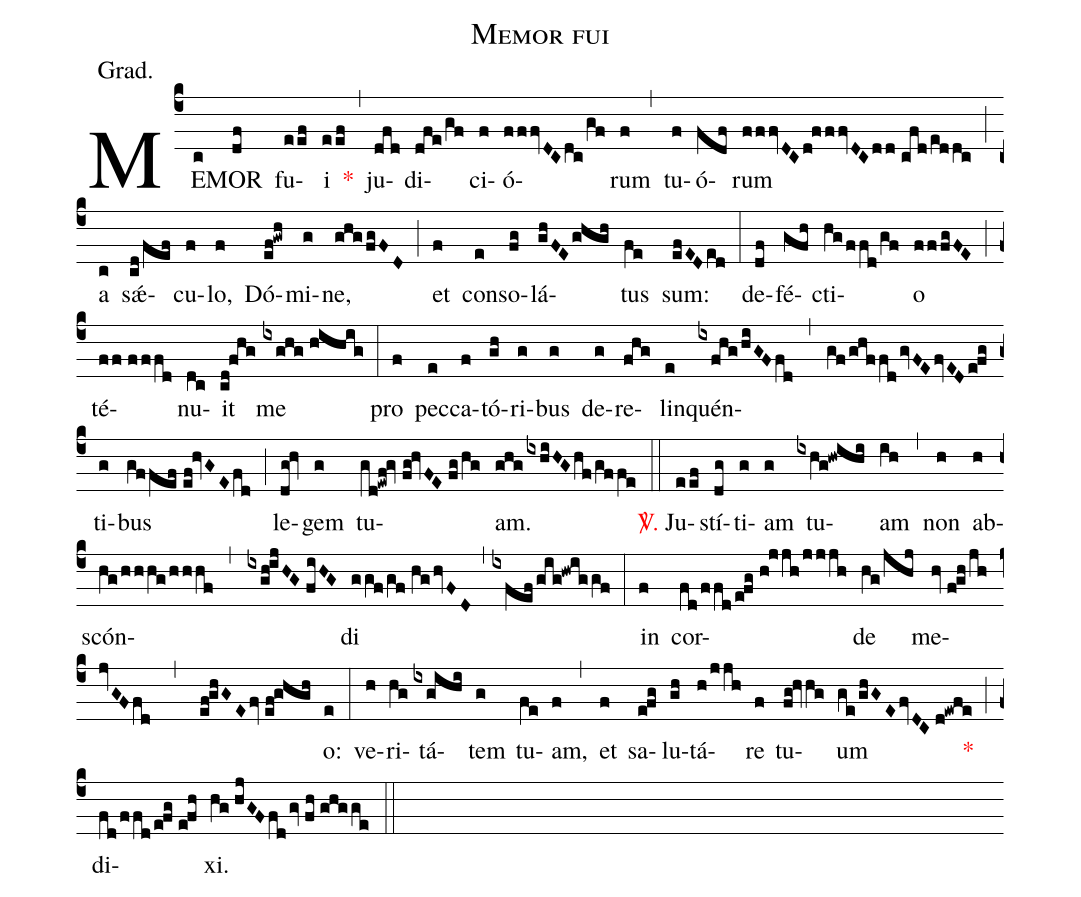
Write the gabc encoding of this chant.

name:Memor fui;
annotation:Grad.;
mode:IV.;
office-part:Gradual;
%%
(c4) ME(c)MOR(df) fu(eef)i(eef) <v>\red{*}</v>(,) ju(dfd)di(dfe/gf)ci(f)ó(fffvDCdc/gf)rum(f) (,) tu(f)ó(fdf)rum(fffvDCd!fffvDCdd//cfd/eddc) (;) a(c) s<sp>'ae</sp>(cd/fef)cu(f)lo,(f) Dó(ef!gwh)mi(g)ne,(ghg/fgFD) (;) et(f) con(e)so(fg)lá(ghFEghgh)tus(fe) sum:(efEDed) (:) de(df)fé(gfh)cti(hg/ffd/gf)o(fffgFE) (;) té(ff//fffd)nu(dc)it(cd!fhg) me(ixghg//hihig) (:) pro(f) pec(e)ca(f)tó(gh)ri(g)bus(g) de(g)re(fhg)lin(e)quén(ixfhg/hiGFfd,gf/ghffdgvFEfvEDe!fg)ti(g)bus(gffef//ef!hvGEfd) (;) le(dg!hv)gem(g) tu(gd!ewf!gv//fg!hvFE//fg/hg)am.(ghg/ixhiHGhf/gffe) (::) <v>\red{\Vbar.}</v> Ju(eef)stí(dg)ti(g)am(g) tu(ixhg!hwihi)am(ih) (,) non(h) ab(h)scón(hg/hhhg/hhhf,ixgh!ijHG//fiHG)di(ggf/gf//hghvFD) (,) (ix!fef/gig!hwiggf) (:) in(f) cor(fd/ffd/e!fg//h!jjh/jjjh)de(hg/jhj) me(hv//f!gh/jhjvGFfd , ef!ghGEfv//ef!ghgh)o:(e) (:) ve(h)ri(hg)tá(ixgihi)tem(g) tu(fe)am,(f) (,) et(f) sa(e!fg)lu(gh)tá(h/jjh)re(f) tu(fg!hvhg)um(ge/ghGEfvDC//d!ewfe) <v>\red{*}</v>(;) di(fd/ffd/e!fg//e!fh)xi.(hg//hjGFfdgv//fh//ghgge) (::)
